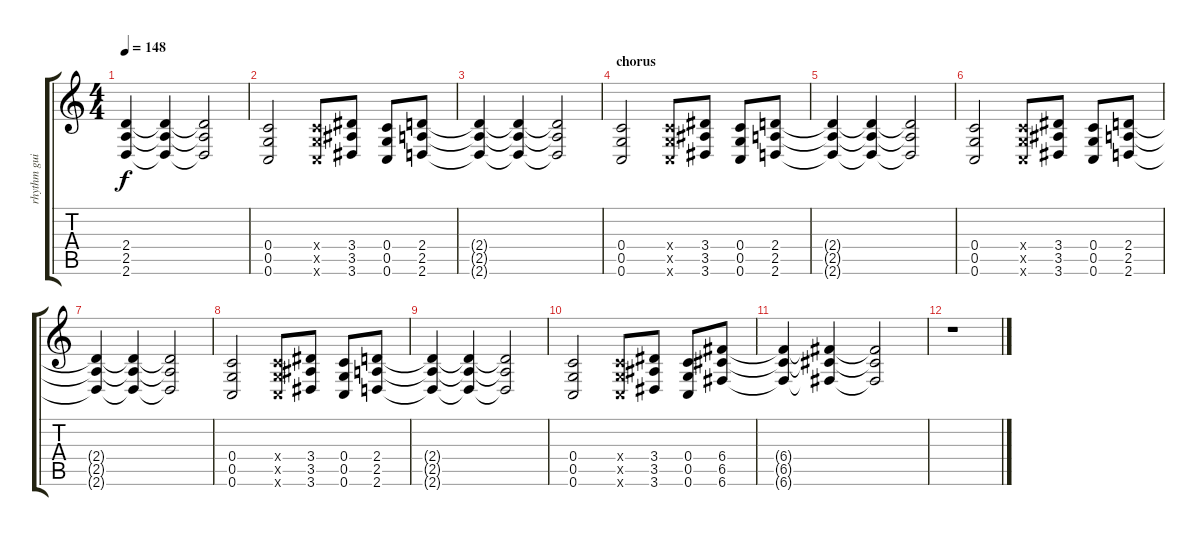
\track ("rhythm guitar" "rhythm gui") {instrument overdrivenguitar}
\staff {score tabs}
\tuning (D4 A3 F3 C3 G2 C2) {hide}
\ts (4 4)
\tempo 148
\clef g2
\ks c
(2.4{t} 2.5{t} 2.6{t}).4{dy f} (2.4{t} 2.5{t} 2.6{t}).4 (2.4{t} 2.5{t} 2.6{t}).2 |
(0.4 0.5 0.6).2 (0.4{x} 0.5{x} 0.6{x}).8 (3.4 3.5 3.6).8 (0.4 0.5 0.6).8 (2.4 2.5 2.6).8 |
(2.4{t} 2.5{t} 2.6{t}).4 (2.4{t} 2.5{t} 2.6{t}).4 (2.4{t} 2.5{t} 2.6{t}).2 |
\section ("" "chorus")
(0.4 0.5 0.6).2 (0.4{x} 0.5{x} 0.6{x}).8 (3.4 3.5 3.6).8 (0.4 0.5 0.6).8 (2.4 2.5 2.6).8 |
(2.4{t} 2.5{t} 2.6{t}).4 (2.4{t} 2.5{t} 2.6{t}).4 (2.4{t} 2.5{t} 2.6{t}).2 |
(0.4 0.5 0.6).2 (0.4{x} 0.5{x} 0.6{x}).8 (3.4 3.5 3.6).8 (0.4 0.5 0.6).8 (2.4 2.5 2.6).8 |
(2.4{t} 2.5{t} 2.6{t}).4 (2.4{t} 2.5{t} 2.6{t}).4 (2.4{t} 2.5{t} 2.6{t}).2 |
(0.4 0.5 0.6).2 (0.4{x} 0.5{x} 0.6{x}).8 (3.4 3.5 3.6).8 (0.4 0.5 0.6).8 (2.4 2.5 2.6).8 |
(2.4{t} 2.5{t} 2.6{t}).4 (2.4{t} 2.5{t} 2.6{t}).4 (2.4{t} 2.5{t} 2.6{t}).2 |
(0.4 0.5 0.6).2 (0.4{x} 0.5{x} 0.6{x}).8 (3.4 3.5 3.6).8 (0.4 0.5 0.6).8 (6.4 6.5 6.6).8 |
(6.4{t} 6.5{t} 6.6{t}).4 (6.4{t} 6.5{t} 6.6{t}).4 (6.4{t} 6.5{t} 6.6{t}).2 |
r.1
